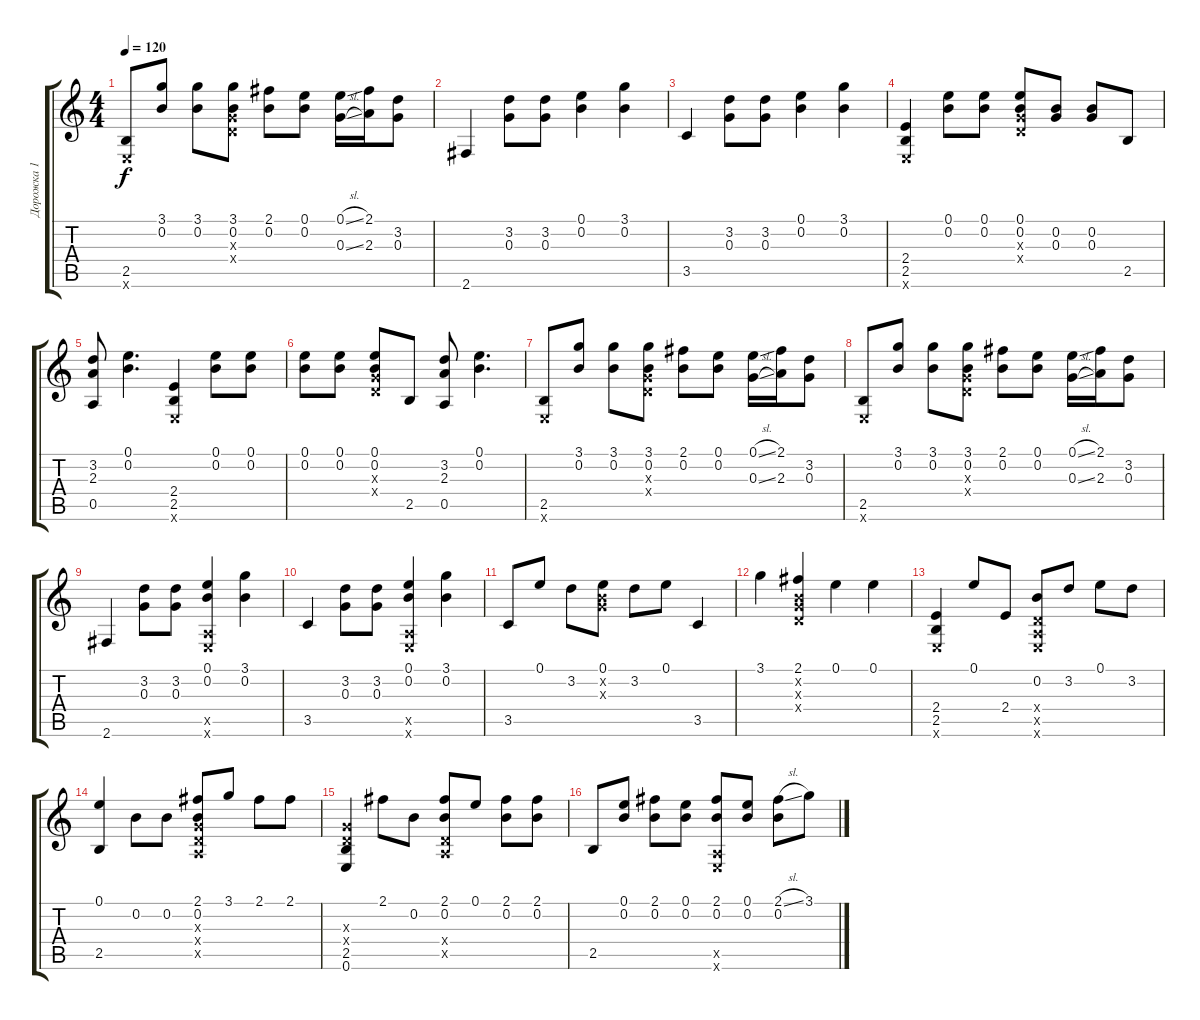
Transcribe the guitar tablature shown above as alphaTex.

\track ("Дорожка 1" "Дорожка 1") {instrument acousticguitarsteel}
\staff {score tabs}
\tuning (E4 B3 G3 D3 A2 E2) {hide}
\ts (4 4)
\tempo 120
\clef g2
\ks c
(2.5 0.6{x}).8{dy f} (3.1 0.2).8 (3.1 0.2).8 (3.1 0.2 0.3{x} 0.4{x}).8 (2.1 0.2).8 (0.1 0.2).8 (0.1{sl} 0.3{sl}).16 (2.1 2.3).16 (3.2 0.3).8 |
2.6.4 (3.2 0.3).8 (3.2 0.3).8 (0.1 0.2).4 (3.1 0.2).4 |
3.5.4 (3.2 0.3).8 (3.2 0.3).8 (0.1 0.2).4 (3.1 0.2).4 |
(2.4 2.5 0.6{x}).4 (0.1 0.2).8 (0.1 0.2).8 (0.1 0.2 0.3{x} 0.4{x}).8 (0.2 0.3).8 (0.2 0.3).8 2.5.8 |
(3.2 2.3 0.5).8 (0.1 0.2).4{d} (2.4 2.5 0.6{x}).4 (0.1 0.2).8 (0.1 0.2).8 |
(0.1 0.2).8 (0.1 0.2).8 (0.1 0.2 0.3{x} 0.4{x}).8 2.5.8 (3.2 2.3 0.5).8 (0.1 0.2).4{d} |
(2.5 0.6{x}).8 (3.1 0.2).8 (3.1 0.2).8 (3.1 0.2 0.3{x} 0.4{x}).8 (2.1 0.2).8 (0.1 0.2).8 (0.1{sl} 0.3{sl}).16 (2.1 2.3).16 (3.2 0.3).8 |
(2.5 0.6{x}).8 (3.1 0.2).8 (3.1 0.2).8 (3.1 0.2 0.3{x} 0.4{x}).8 (2.1 0.2).8 (0.1 0.2).8 (0.1{sl} 0.3{sl}).16 (2.1 2.3).16 (3.2 0.3).8 |
2.6.4 (3.2 0.3).8 (3.2 0.3).8 (0.1 0.2 0.5{x} 0.6{x}).4 (3.1 0.2).4 |
3.5.4 (3.2 0.3).8 (3.2 0.3).8 (0.1 0.2 0.5{x} 0.6{x}).4 (3.1 0.2).4 |
3.5.8 0.1.8 3.2.8 (0.1 0.2{x} 0.3{x}).8 3.2.8 0.1.8 3.5.4 |
3.1.4 (2.1 0.2{x} 0.3{x} 0.4{x}).4 0.1.4 0.1.4 |
(2.4 2.5 0.6{x}).4 0.1.8 2.4.8 (0.2 0.4{x} 0.5{x} 0.6{x}).8 3.2.8 0.1.8 3.2.8 |
(0.1 2.5).4 0.2.8 0.2.8 (2.1 0.2 0.3{x} 0.4{x} 0.5{x}).8 3.1.8 2.1.8 2.1.8 |
(0.3{x} 0.4{x} 2.5 0.6).4 2.1.8 0.2.8 (2.1 0.2 0.4{x} 0.5{x}).8 0.1.8 (2.1 0.2).8 (2.1 0.2).8 |
2.5.8 (0.1 0.2).8 (2.1 0.2).8 (0.1 0.2).8 (2.1 0.2 0.5{x} 0.6{x}).8 (0.1 0.2).8 (2.1{sl} 0.2).8 3.1.8
